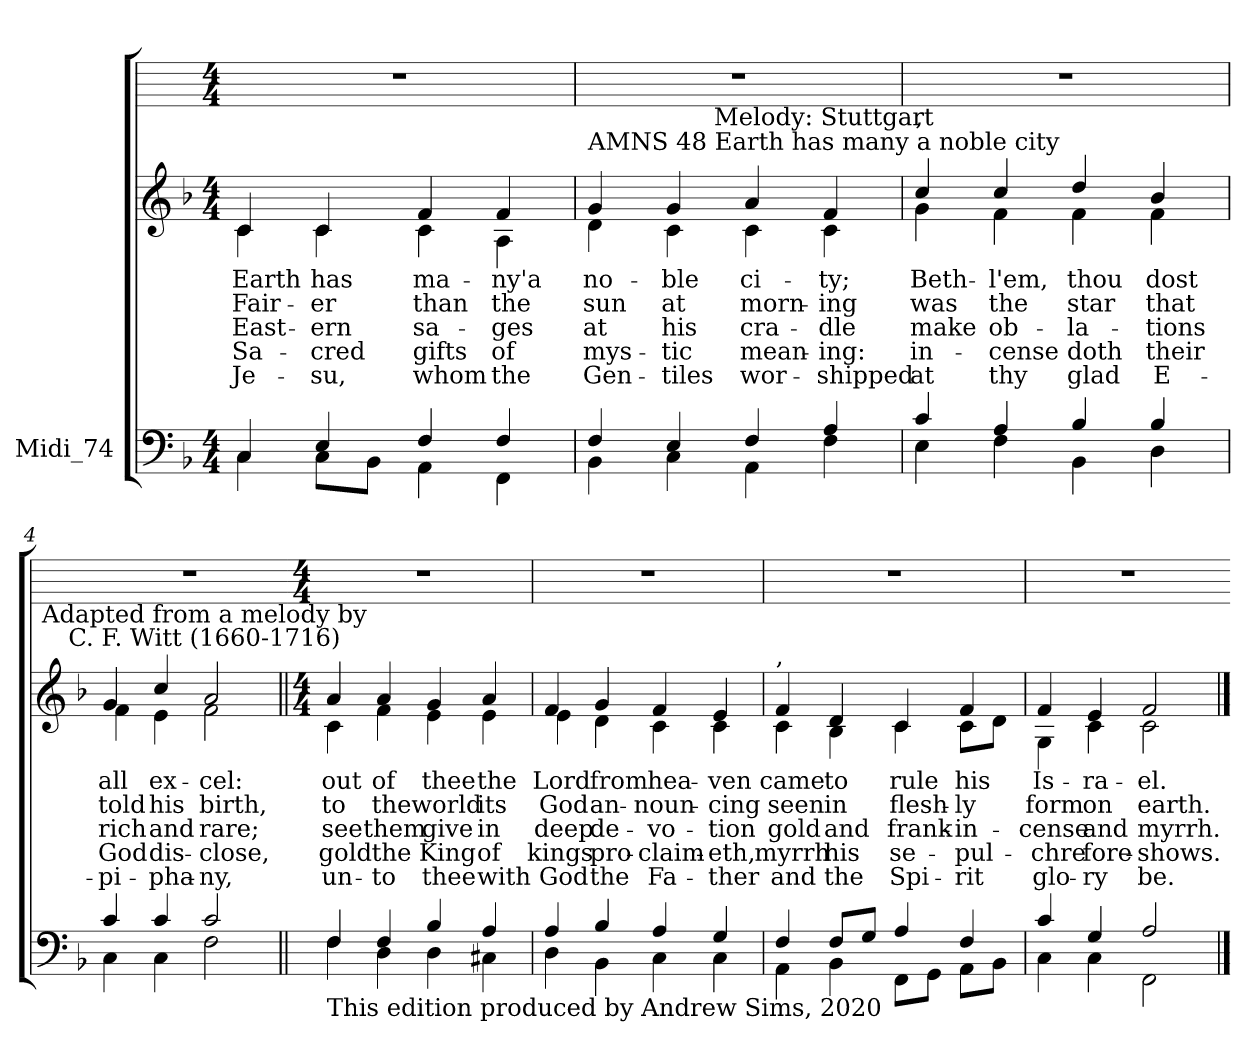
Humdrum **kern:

**kern	**kern	**text	**text	**text	**text	**text	**kern
*part3	*part2	*part2	*part2	*part2	*part2	*part2	*part1
*staff3	*staff2	*staff2	*staff2	*staff2	*staff2	*staff2	*staff1
*I"Midi_74	*	*	*	*	*	*	*
*clefF4	*clefG2	*	*	*	*	*	*
*k[b-]	*k[b-]	*	*	*	*	*	*
*F:	*F:	*	*	*	*	*	*
*M4/4	*M4/4	*	*	*	*	*	*M4/4
=1	=1	=1	=1	=1	=1	=1	=1
*^	*	*	*	*	*	*	*
!	!	!LO:TX:a:cj:t=Prudentius (348-c. 413),\ntr. E. Caswall (1814-1878)	!	!	!	!	!	!
!	!	!	!LO:LY:b	!LO:LY:b	!LO:LY:b	!LO:LY:b	!LO:LY:b	!
*	*	*^	*	*	*	*	*	*
4C/	4C\	4c/	4c\	Earth	Fair-	-East-	-Sa-	-Je-	1r
!	!	!	!	!LO:LY:b	!LO:LY:b	!LO:LY:b	!LO:LY:b	!LO:LY:b	!
4E/	8C\L	4c/	4c\	-has	er	ern	cred	su,	.
.	8BB-\J	.	.	.	.	.	.	.	.
!	!	!	!	!LO:LY:b	!LO:LY:b	!LO:LY:b	!LO:LY:b	!LO:LY:b	!
4F/	4AA\	4f/	4c\	ma-	-than	sa-	-gifts	whom	.
!	!	!	!	!LO:LY:b	!LO:LY:b	!LO:LY:b	!LO:LY:b	!LO:LY:b	!
4F/	4FF\	4f/	4A\	ny'a	the	ges	of	the	.
=2	=2	=2	=2	=2	=2	=2	=2	=2	=2
!	!	!	!	!LO:LY:b	!LO:LY:b	!LO:LY:b	!LO:LY:b	!LO:LY:b	!
4F/	4BB-\	4g/	4d\	no-	-sun	at	mys-	-Gen-	1r
!	!	!	!	!LO:LY:b	!LO:LY:b	!LO:LY:b	!LO:LY:b	!LO:LY:b	!
4E/	4C\	4g/	4c\	-ble	at	his	tic	tiles	.
!	!	!	!	!LO:LY:b	!LO:LY:b	!LO:LY:b	!LO:LY:b	!LO:LY:b	!
4F/	4AA\	4a/	4c\	ci-	-morn-	-cra-	-mean-	-wor-	.
!	!	!LO:TX:a:cj:t=AMNS 48 Earth has many a noble city	!	!	!	!	!	!	!
!	!	!LO:TX:a:cj:t=Melody&colon; Stuttgart	!	!	!	!	!	!	!
!	!	!	!	!LO:LY:b	!LO:LY:b	!LO:LY:b	!LO:LY:b	!LO:LY:b	!
4A/	4F\	4f/	4c\	-ty;	ing	dle	ing:	shipped	.
=3	=3	=3	=3	=3	=3	=3	=3	=3	=3
!	!	!LO:TX:a:t=,	!	!	!	!	!	!	!
!	!	!	!	!LO:LY:b	!LO:LY:b	!LO:LY:b	!LO:LY:b	!LO:LY:b	!
4c/	4E\	4cc/	4g\	Beth-	-was	make	in-	-at	1r
!	!	!	!	!LO:LY:b	!LO:LY:b	!LO:LY:b	!LO:LY:b	!LO:LY:b	!
4A/	4F\	4cc/	4f\	l'em,	the	ob-	-cense	thy	.
!	!	!	!	!LO:LY:b	!LO:LY:b	!LO:LY:b	!LO:LY:b	!LO:LY:b	!
4B-/	4BB-\	4dd/	4f\	thou	star	la-	-doth	glad	.
!	!	!	!	!LO:LY:b	!LO:LY:b	!LO:LY:b	!LO:LY:b	!LO:LY:b	!
4B-/	4D\	4b-/	4f\	dost	that	tions	their	E-	.
=4	=4	=4	=4	=4	=4	=4	=4	=4	=4
!	!	!	!	!LO:LY:b	!LO:LY:b	!LO:LY:b	!LO:LY:b	!LO:LY:b	!
4c/	4C\	4g/	4f\	-all	told	rich	God	pi-	1r
!	!	!	!	!LO:LY:b	!LO:LY:b	!LO:LY:b	!LO:LY:b	!LO:LY:b	!
4c/	4C\	4cc/	4e\	-ex-	-his	and	dis-	-pha-	.
!	!	!LO:TX:a:cj:t=Adapted from a melody by\nC. F. Witt (1660-1716)	!	!	!	!	!	!	!
!	!	!	!	!LO:LY:b	!LO:LY:b	!LO:LY:b	!LO:LY:b	!LO:LY:b	!
2c/	2F\	2a/	2f\	-cel:	birth,	rare;	close,	ny,	.
!!LO:LB:g=z
=5||	=5||	=5||	=5||	=5	=5	=5	=5	=5	=5
*	*	*M4/4	*	*	*	*	*	*	*M4/4
!LO:TX:b:t=This edition produced by Andrew Sims, 2020	!	!	!	!	!	!	!	!	!
!	!	!	!	!LO:LY:b	!LO:LY:b	!LO:LY:b	!LO:LY:b	!LO:LY:b	!
4F/	4F\	4a/	4c\	out	to	see	gold	un-	1r
!	!	!	!	!LO:LY:b	!LO:LY:b	!LO:LY:b	!LO:LY:b	!LO:LY:b	!
4F/	4D\	4a/	4f\	-of	the	them	the	to	.
!	!	!	!	!LO:LY:b	!LO:LY:b	!LO:LY:b	!LO:LY:b	!LO:LY:b	!
4B-/	4D\	4g/	4e\	thee	world	give	King	thee	.
!	!	!	!	!LO:LY:b	!LO:LY:b	!LO:LY:b	!LO:LY:b	!LO:LY:b	!
4A/	4C#X\	4a/	4e\	the	its	in	of	with	.
=6	=6	=6	=6	=6	=6	=6	=6	=6	=6
!	!	!	!	!LO:LY:b	!LO:LY:b	!LO:LY:b	!LO:LY:b	!LO:LY:b	!
4A/	4D\	4f/	4e\	Lord	God	deep	kings	God	1r
!	!	!	!	!LO:LY:b	!LO:LY:b	!LO:LY:b	!LO:LY:b	!LO:LY:b	!
4B-/	4BB-\	4g/	4d\	from	an-	-de-	-pro-	-the	.
!	!	!	!	!LO:LY:b	!LO:LY:b	!LO:LY:b	!LO:LY:b	!LO:LY:b	!
4A/	4C\	4f/	4c\	hea-	-noun-	-vo-	-claim-	-Fa-	.
!	!	!	!	!LO:LY:b	!LO:LY:b	!LO:LY:b	!LO:LY:b	!LO:LY:b	!
4G/	4C\	4e/	4c\	-ven	cing	tion	eth,	ther	.
=7	=7	=7	=7	=7	=7	=7	=7	=7	=7
!	!	!LO:TX:a:t=,	!	!	!	!	!	!	!
!	!	!	!	!LO:LY:b	!LO:LY:b	!LO:LY:b	!LO:LY:b	!LO:LY:b	!
4F/	4AA\	4f/	4c\	came	seen	gold	myrrh	and	1r
!	!	!	!	!LO:LY:b	!LO:LY:b	!LO:LY:b	!LO:LY:b	!LO:LY:b	!
8F/L	4BB-\	4d/	4B-\	to	in	and	his	the	.
8G/J	.	.	.	.	.	.	.	.	.
!	!	!	!	!LO:LY:b	!LO:LY:b	!LO:LY:b	!LO:LY:b	!LO:LY:b	!
4A/	8FF\L	4c/	4c\	rule	flesh-	-frank-	-se-	-Spi-	.
.	8GG\J	.	.	.	.	.	.	.	.
!	!	!	!	!LO:LY:b	!LO:LY:b	!LO:LY:b	!LO:LY:b	!LO:LY:b	!
4F/	8AA\L	4f/	8c\L	-his	ly	in-	-pul-	-rit	.
.	8BB-\J	.	8d\J	.	.	.	.	.	.
=8	=8	=8	=8	=8	=8	=8	=8	=8	=8
!	!	!	!	!LO:LY:b	!LO:LY:b	!LO:LY:b	!LO:LY:b	!LO:LY:b	!
4c/	4C\	4f/	4G\	Is-	-form	cense	chre	glo-	1r
!	!	!	!	!LO:LY:b	!LO:LY:b	!LO:LY:b	!LO:LY:b	!LO:LY:b	!
4G/	4C\	4e/	4c\	-ra-	-on	and	fore-	-ry	.
!	!	!	!	!LO:LY:b	!LO:LY:b	!LO:LY:b	!LO:LY:b	!LO:LY:b	!
2A/	2FF\	2f/	2c\	el.	earth.	myrrh.	shows.	be.	.
*v	*v	*	*	*	*	*	*	*	*
*	*v	*v	*	*	*	*	*	*
==	==	=	=	=	=	=	=
*-	*-	*-	*-	*-	*-	*-	*-
